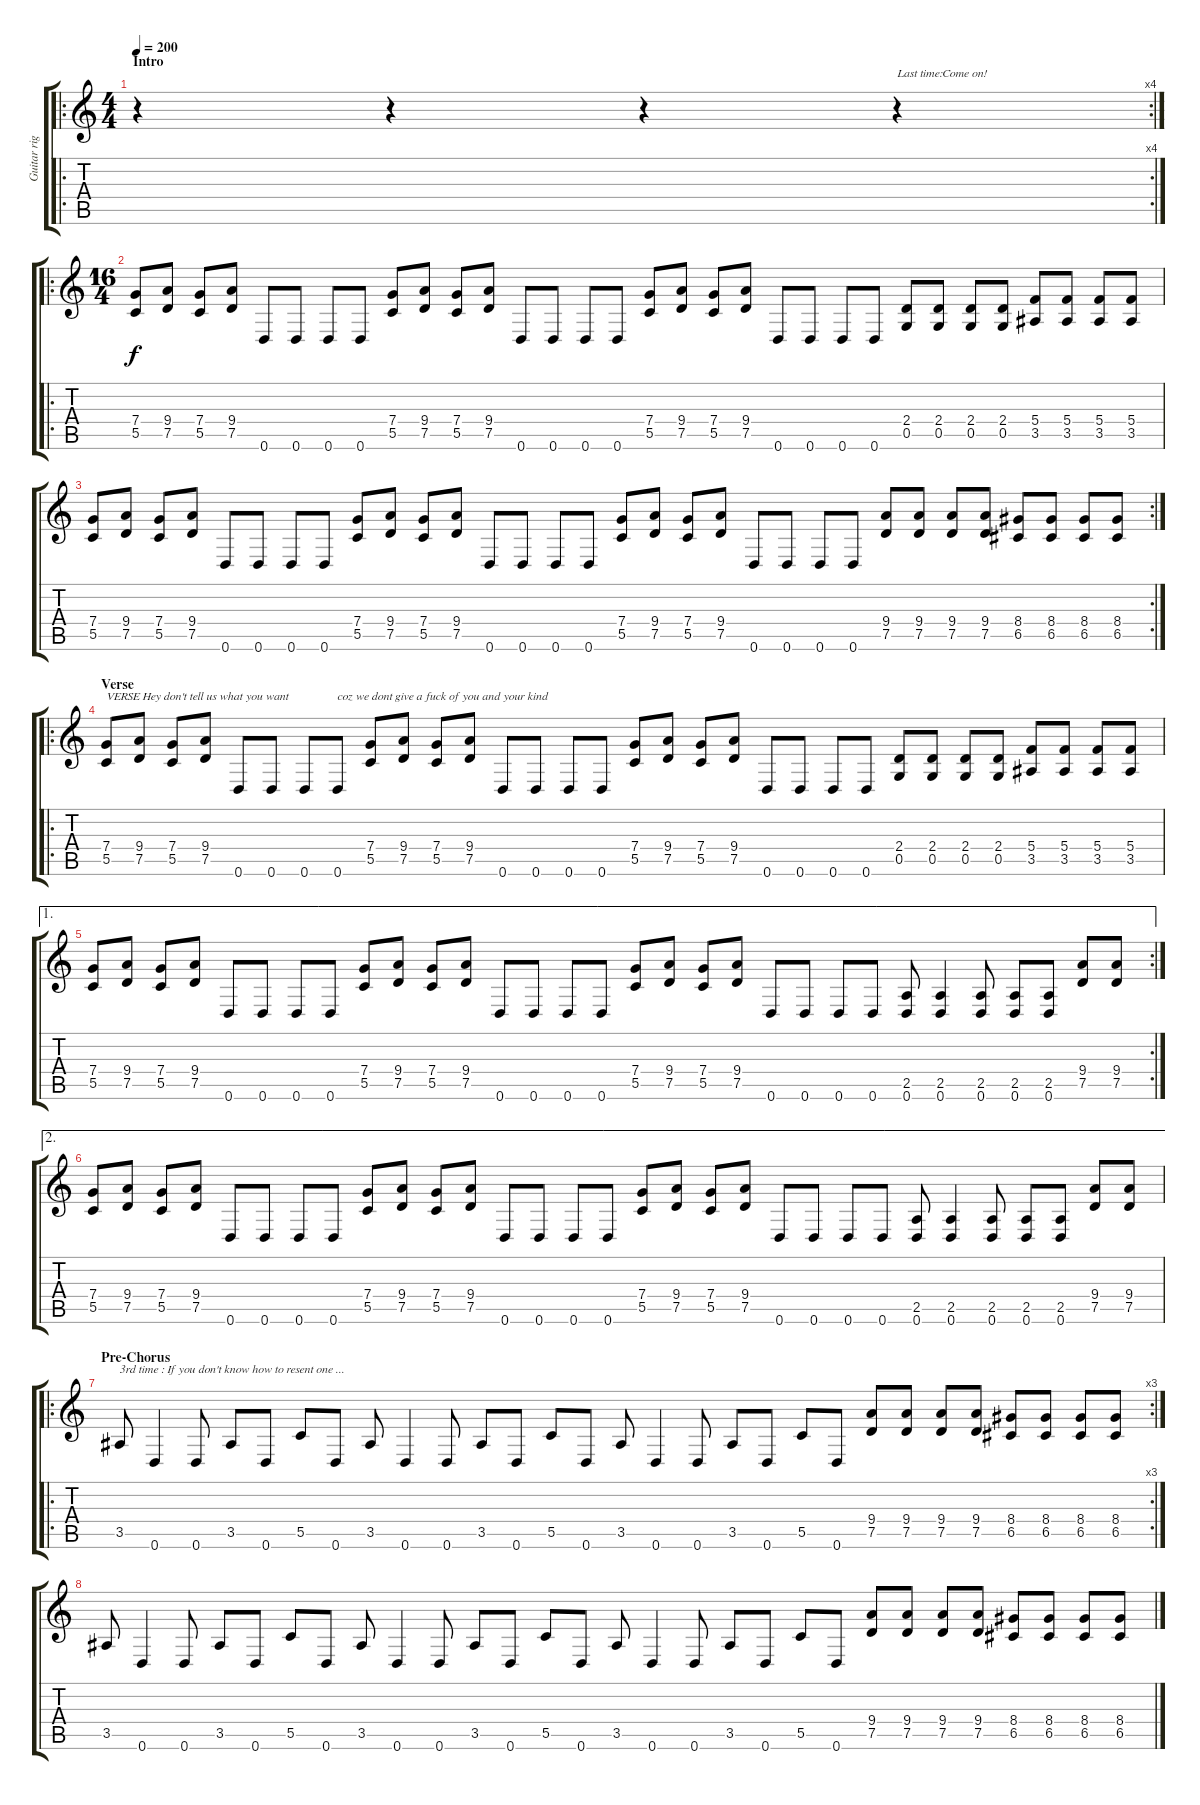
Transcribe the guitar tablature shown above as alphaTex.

\track ("Guitar right" "Guitar rig") {instrument distortionguitar}
\staff {score tabs}
\tuning (D4 A3 F3 C3 G2 D2) {hide}
\ro
\rc 4
\ts (4 4)
\section ("" "Intro")
\tempo 200
\clef g2
\ks c
r.4{dy f instrument distortionguitar} r.4 r.4 r.4{txt "Last time:Come on!"} |
\ro
\ts (16 4)
(7.4 5.5).8 (9.4 7.5).8 (7.4 5.5).8 (9.4 7.5).8 0.6.8 0.6.8 0.6.8 0.6.8 (7.4 5.5).8 (9.4 7.5).8 (7.4 5.5).8 (9.4 7.5).8 0.6.8 0.6.8 0.6.8 0.6.8 (7.4 5.5).8 (9.4 7.5).8 (7.4 5.5).8 (9.4 7.5).8 0.6.8 0.6.8 0.6.8 0.6.8 (2.4 0.5).8 (2.4 0.5).8 (2.4 0.5).8 (2.4 0.5).8 (5.4 3.5).8 (5.4 3.5).8 (5.4 3.5).8 (5.4 3.5).8 |
\rc 2
(7.4 5.5).8 (9.4 7.5).8 (7.4 5.5).8 (9.4 7.5).8 0.6.8 0.6.8 0.6.8 0.6.8 (7.4 5.5).8 (9.4 7.5).8 (7.4 5.5).8 (9.4 7.5).8 0.6.8 0.6.8 0.6.8 0.6.8 (7.4 5.5).8 (9.4 7.5).8 (7.4 5.5).8 (9.4 7.5).8 0.6.8 0.6.8 0.6.8 0.6.8 (9.4 7.5).8 (9.4 7.5).8 (9.4 7.5).8 (9.4 7.5).8 (8.4 6.5).8 (8.4 6.5).8 (8.4 6.5).8 (8.4 6.5).8 |
\ro
\section ("" "Verse")
(7.4 5.5).8{txt "VERSE Hey don't tell us what you want"} (9.4 7.5).8 (7.4 5.5).8 (9.4 7.5).8 0.6.8 0.6.8 0.6.8 0.6.8{txt "coz we dont give a fuck of you and your kind"} (7.4 5.5).8 (9.4 7.5).8 (7.4 5.5).8 (9.4 7.5).8 0.6.8 0.6.8 0.6.8 0.6.8 (7.4 5.5).8 (9.4 7.5).8 (7.4 5.5).8 (9.4 7.5).8 0.6.8 0.6.8 0.6.8 0.6.8 (2.4 0.5).8 (2.4 0.5).8 (2.4 0.5).8 (2.4 0.5).8 (5.4 3.5).8 (5.4 3.5).8 (5.4 3.5).8 (5.4 3.5).8 |
\ae 1
\rc 2
(7.4 5.5).8 (9.4 7.5).8 (7.4 5.5).8 (9.4 7.5).8 0.6.8 0.6.8 0.6.8 0.6.8 (7.4 5.5).8 (9.4 7.5).8 (7.4 5.5).8 (9.4 7.5).8 0.6.8 0.6.8 0.6.8 0.6.8 (7.4 5.5).8 (9.4 7.5).8 (7.4 5.5).8 (9.4 7.5).8 0.6.8 0.6.8 0.6.8 0.6.8 (2.5 0.6).8 (2.5 0.6).4 (2.5 0.6).8 (2.5 0.6).8 (2.5 0.6).8 (9.4 7.5).8 (9.4 7.5).8 |
\ae 2
(7.4 5.5).8 (9.4 7.5).8 (7.4 5.5).8 (9.4 7.5).8 0.6.8 0.6.8 0.6.8 0.6.8 (7.4 5.5).8 (9.4 7.5).8 (7.4 5.5).8 (9.4 7.5).8 0.6.8 0.6.8 0.6.8 0.6.8 (7.4 5.5).8 (9.4 7.5).8 (7.4 5.5).8 (9.4 7.5).8 0.6.8 0.6.8 0.6.8 0.6.8 (2.5 0.6).8 (2.5 0.6).4 (2.5 0.6).8 (2.5 0.6).8 (2.5 0.6).8 (9.4 7.5).8 (9.4 7.5).8 |
\ro
\rc 3
\section ("" "Pre-Chorus")
3.5.8{txt "3rd time : If you don't know how to resent one ..."} 0.6.4 0.6.8 3.5.8 0.6.8 5.5.8 0.6.8 3.5.8 0.6.4 0.6.8 3.5.8 0.6.8 5.5.8 0.6.8 3.5.8 0.6.4 0.6.8 3.5.8 0.6.8 5.5.8 0.6.8 (9.4 7.5).8 (9.4 7.5).8 (9.4 7.5).8 (9.4 7.5).8 (8.4 6.5).8 (8.4 6.5).8 (8.4 6.5).8 (8.4 6.5).8 |
3.5.8 0.6.4 0.6.8 3.5.8 0.6.8 5.5.8 0.6.8 3.5.8 0.6.4 0.6.8 3.5.8 0.6.8 5.5.8 0.6.8 3.5.8 0.6.4 0.6.8 3.5.8 0.6.8 5.5.8 0.6.8 (9.4 7.5).8 (9.4 7.5).8 (9.4 7.5).8 (9.4 7.5).8 (8.4 6.5).8 (8.4 6.5).8 (8.4 6.5).8 (8.4 6.5).8
